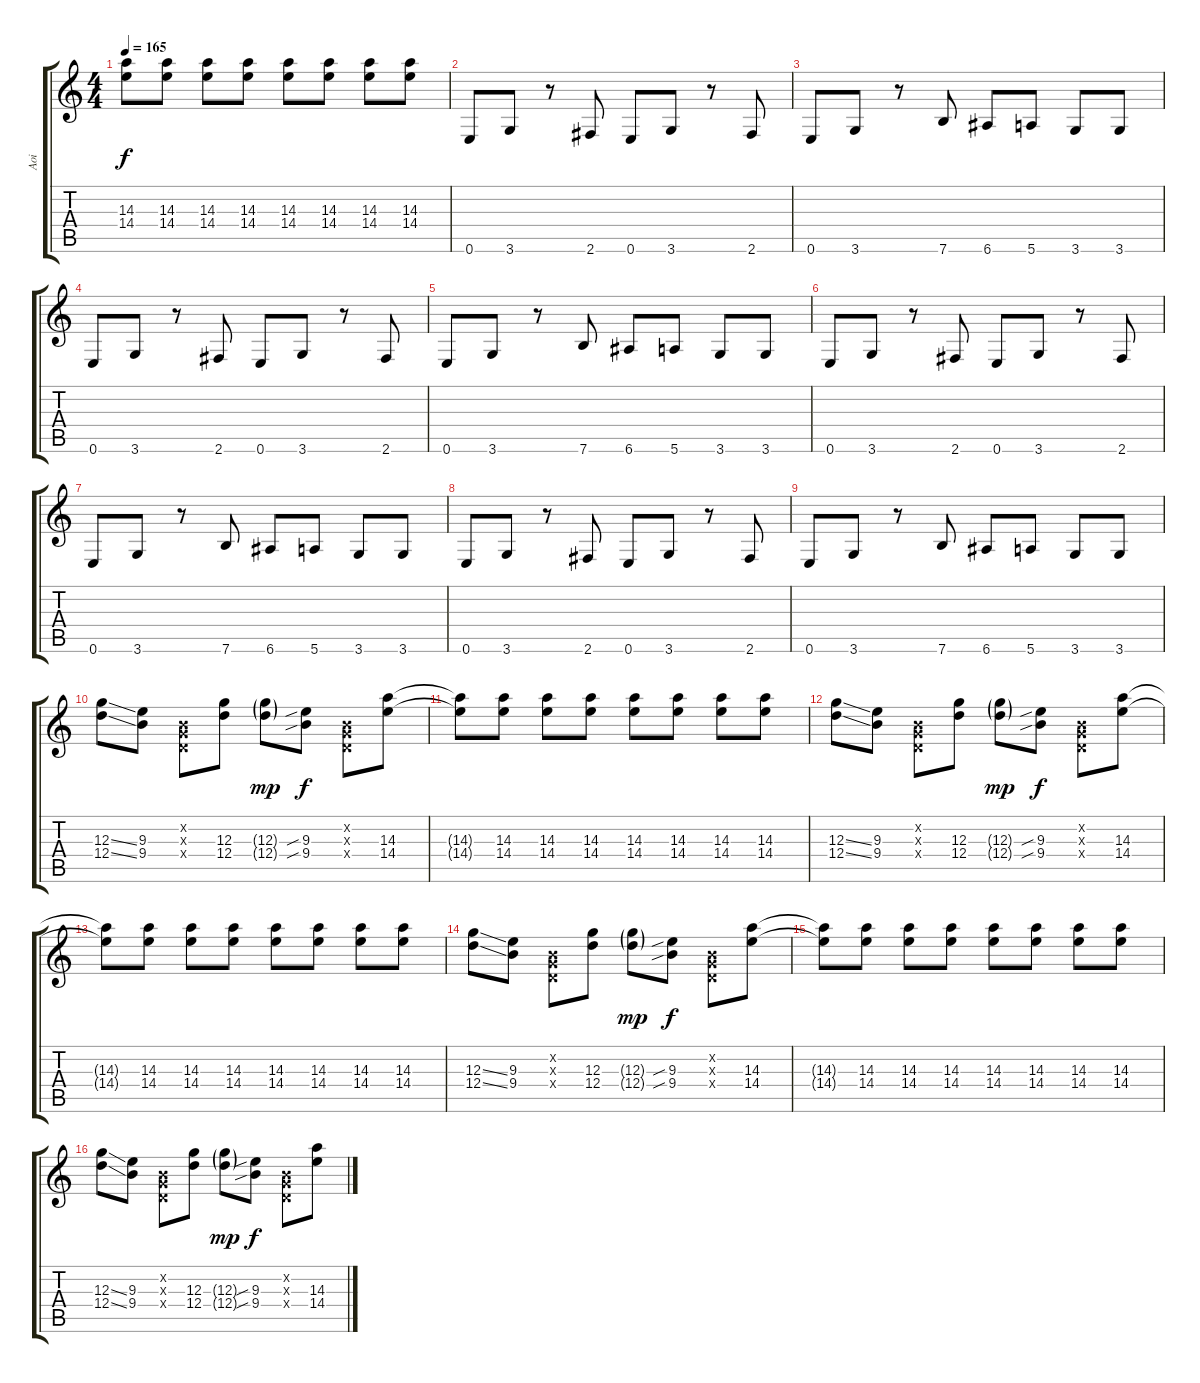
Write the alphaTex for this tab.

\track ("Aoi" "Aoi") {instrument distortionguitar}
\staff {score tabs}
\tuning (E4 B3 G3 D3 A2 E2) {hide}
\ts (4 4)
\tempo 165
\clef g2
\ks c
(14.3{t} 14.4{t}).8{dy f} (14.3 14.4).8 (14.3 14.4).8 (14.3 14.4).8 (14.3 14.4).8 (14.3 14.4).8 (14.3 14.4).8 (14.3 14.4).8 |
0.6.8 3.6.8 r.8 2.6.8 0.6.8 3.6.8 r.8 2.6.8 |
0.6.8 3.6.8 r.8 7.6.8 6.6.8 5.6.8 3.6.8 3.6.8 |
0.6.8 3.6.8 r.8 2.6.8 0.6.8 3.6.8 r.8 2.6.8 |
0.6.8 3.6.8 r.8 7.6.8 6.6.8 5.6.8 3.6.8 3.6.8 |
0.6.8 3.6.8 r.8 2.6.8 0.6.8 3.6.8 r.8 2.6.8 |
0.6.8 3.6.8 r.8 7.6.8 6.6.8 5.6.8 3.6.8 3.6.8 |
0.6.8 3.6.8 r.8 2.6.8 0.6.8 3.6.8 r.8 2.6.8 |
0.6.8 3.6.8 r.8 7.6.8 6.6.8 5.6.8 3.6.8 3.6.8 |
(12.3{ss} 12.4{ss}).8 (9.3 9.4).8 (0.2{x} 0.3{x} 0.4{x}).8 (12.3 12.4).8 (12.3{g} 12.4{g}).8{dy mp} (9.3{sib} 9.4{sib}).8{dy f} (0.2{x} 0.3{x} 0.4{x}).8 (14.3 14.4).8 |
(14.3{t} 14.4{t}).8 (14.3 14.4).8 (14.3 14.4).8 (14.3 14.4).8 (14.3 14.4).8 (14.3 14.4).8 (14.3 14.4).8 (14.3 14.4).8 |
(12.3{ss} 12.4{ss}).8 (9.3 9.4).8 (0.2{x} 0.3{x} 0.4{x}).8 (12.3 12.4).8 (12.3{g} 12.4{g}).8{dy mp} (9.3{sib} 9.4{sib}).8{dy f} (0.2{x} 0.3{x} 0.4{x}).8 (14.3 14.4).8 |
(14.3{t} 14.4{t}).8 (14.3 14.4).8 (14.3 14.4).8 (14.3 14.4).8 (14.3 14.4).8 (14.3 14.4).8 (14.3 14.4).8 (14.3 14.4).8 |
(12.3{ss} 12.4{ss}).8 (9.3 9.4).8 (0.2{x} 0.3{x} 0.4{x}).8 (12.3 12.4).8 (12.3{g} 12.4{g}).8{dy mp} (9.3{sib} 9.4{sib}).8{dy f} (0.2{x} 0.3{x} 0.4{x}).8 (14.3 14.4).8 |
(14.3{t} 14.4{t}).8 (14.3 14.4).8 (14.3 14.4).8 (14.3 14.4).8 (14.3 14.4).8 (14.3 14.4).8 (14.3 14.4).8 (14.3 14.4).8 |
(12.3{ss} 12.4{ss}).8 (9.3 9.4).8 (0.2{x} 0.3{x} 0.4{x}).8 (12.3 12.4).8 (12.3{g} 12.4{g}).8{dy mp} (9.3{sib} 9.4{sib}).8{dy f} (0.2{x} 0.3{x} 0.4{x}).8 (14.3 14.4).8
